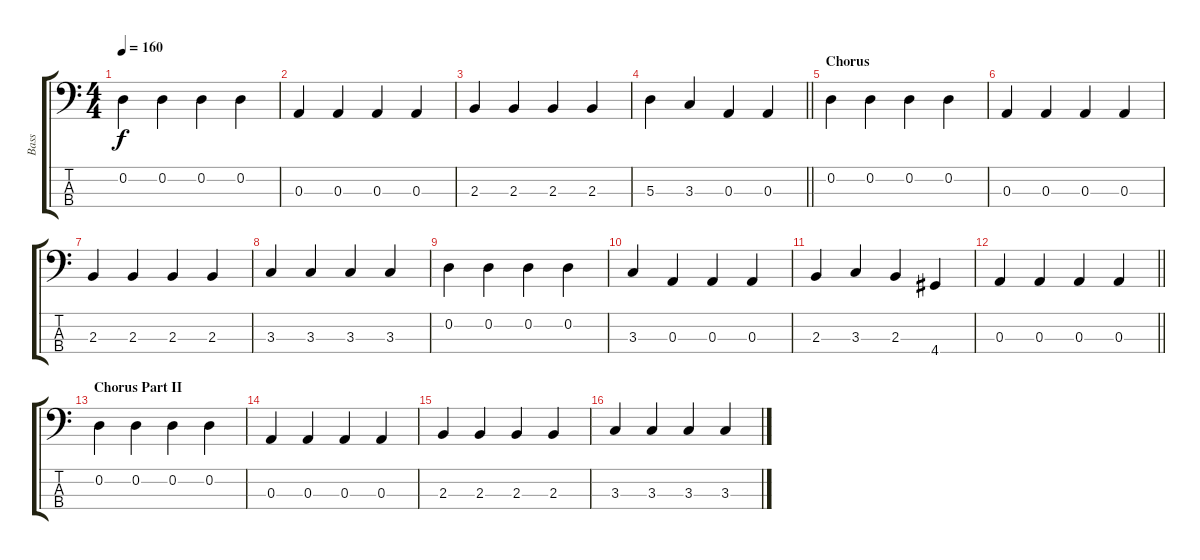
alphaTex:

\track ("Bass" "Bass") {instrument acousticbass}
\staff {score tabs}
\tuning (G2 D2 A1 E1) {hide}
\ts (4 4)
\tempo 160
\clef f4
\ks c
0.2.4{dy f} 0.2.4 0.2.4 0.2.4 |
0.3.4 0.3.4 0.3.4 0.3.4 |
2.3.4 2.3.4 2.3.4 2.3.4 |
\barLineRight lightlight
5.3.4 3.3.4 0.3.4 0.3.4 |
\section ("" "Chorus")
0.2.4 0.2.4 0.2.4 0.2.4 |
0.3.4 0.3.4 0.3.4 0.3.4 |
2.3.4 2.3.4 2.3.4 2.3.4 |
3.3.4 3.3.4 3.3.4 3.3.4 |
0.2.4 0.2.4 0.2.4 0.2.4 |
3.3.4 0.3.4 0.3.4 0.3.4 |
2.3.4 3.3.4 2.3.4 4.4.4 |
\barLineRight lightlight
0.3.4 0.3.4 0.3.4 0.3.4 |
\section ("" "Chorus Part II")
0.2.4 0.2.4 0.2.4 0.2.4 |
0.3.4 0.3.4 0.3.4 0.3.4 |
2.3.4 2.3.4 2.3.4 2.3.4 |
3.3.4 3.3.4 3.3.4 3.3.4
